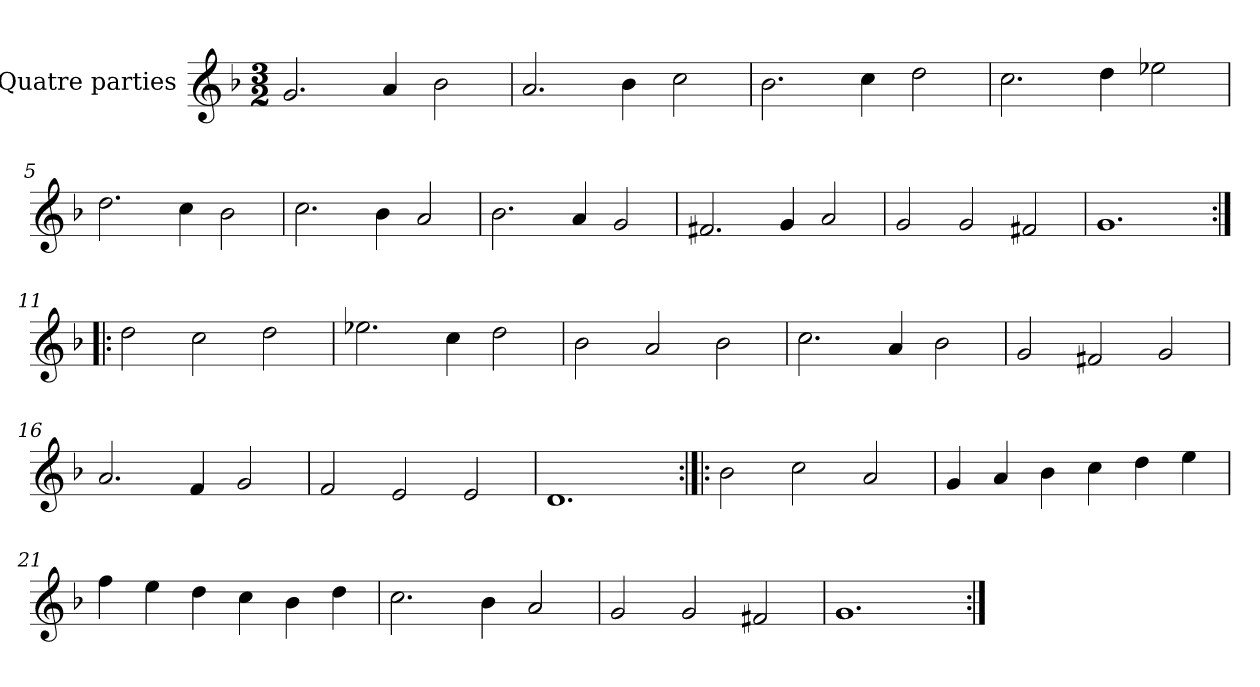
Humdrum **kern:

**kern
*part1
*staff1
*I"Quatre parties
*clefG2
*k[b-]
*M3/2
*MM180
=1
2.g/
4a/
2b-\
=2
2.a/
4b-\
2cc\
=3
2.b-\
4cc\
2dd\
=4
2.cc\
4dd\
2ee-X\
=5
2.dd\
4cc\
2b-\
=6
2.cc\
4b-\
2a/
=7
2.b-\
4a/
2g/
=8
2.f#X/
4g/
2a/
=9
2g/
2g/
2f#X/
=10
1.g
=11:|!|:
2dd\
2cc\
2dd\
=12
2.ee-X\
4cc\
2dd\
=13
2b-\
2a/
2b-\
=14
2.cc\
4a/
2b-\
=15
2g/
2f#X/
2g/
=16
2.a/
4f/
2g/
=17
2f/
2e/
2e/
=18
1.d
=19:|!|:
2b-\
2cc\
2a/
=20
4g/
4a/
4b-\
4cc\
4dd\
4ee\
=21
4ff\
4ee\
4dd\
4cc\
4b-\
4dd\
=22
2.cc\
4b-\
2a/
=23
2g/
2g/
2f#X/
=24
1.g
=:|!
*-
